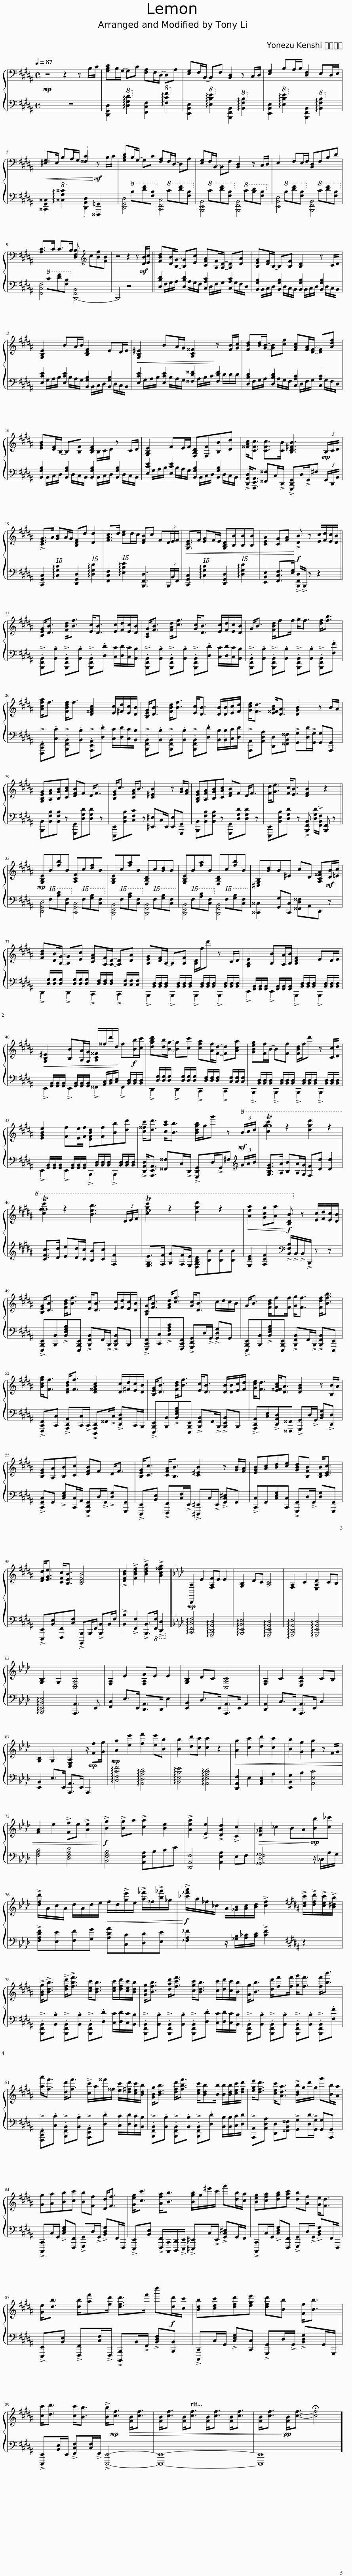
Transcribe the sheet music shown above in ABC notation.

X:1
%%score { ( 1 4 ) | ( 2 3 ) }
L:1/8
Q:1/4=87
M:4/4
I:linebreak $
K:B
V:1 bass
V:4 bass
V:2 bass
V:3 bass
V:1
!mp! z4 z2 z B,/C/ | [G,B,D]B,/G,/- G,C [F,A,]F,/D,/- D,A, | [E,G,]F,/B,,/- B,,F, [B,,D,]2 z C,/D,/ | [E,G,]2 B,A,/B,/ [D,F,]2 E,D,/E,/ |$!<(! [^E,G,]>E, B,A,/G,/ .[^^F,C]2!<)!!mf! z B,/C/ | %5
 [G,B,D]B,/G,/- G,C [F,A,]F,/D,/- D,A, | [E,G,]F,/B,,/- B,,F, [B,,D,]2 z C,/D,/ | E,2 F,E,/F,/ [B,,D,]F,B,D |$ [A,C]>C C>B, [D,F,B,][K:treble] c[Bf][FB] | z4 z2 z!mf! [DB]/[Ec]/ || %10
 [FBd][DB]/[B,G]/- [B,G][Ec] [CFA][A,F]/[A,D]/- [A,D][DA] | [B,EG][DF]/B,/- B,[B,F] [B,D]2 z C/D/ |$ [G,B,E]2 BA/B/ [B,DF]2 ED/E/ |!<(! [G,B,^E]2 BA/G/ [A,C^^F]2!<)! z [FB]/[Gc]/ | [FBd][Bd]/[GB]/- [GB][cf] [FAc][FA]/[DF]/- [DF][Adf] |$ %15
 [EGB][DF]/B,/- B,[B,F] [B,DF]2 z C/D/ | [G,B,E]2 FE/F/ [F,B,D][F,F][B,B][Dd] | [^^FAc]<[CFc] [CFc]>[CB] [B,D^FB]3!mp! (3B,/C/D/ |$ !>![CEG]>A [GB]A/G/ [B,DF]d [Dd]2 | [FAc]>d [ce]d/c/ [DFB]c F(3D/E/F/ | %20
!<(! [G,CE]>F [EG]F/E/ [G,B,D][B,B][B,B][B,B] | [CEA]2 [CG][FA]!<)! !>![DB] z [Ec]/[Fd]/[Ec]/[DB]/ ||$ [B,EG]<[DB] [FBd]<[Bf] [Ec]<[DB] [Ec]/[Fd]/[Ec]/[DB]/ | [A,CG]<[FB] [FAd]<[cf] [Gc]<[DB] [Ec]/[Fd]/[Ec]/[DB]/ | G<B [FBd]/ff/ g<f [df]<[fb] |$ %25
 [Acfa]<f [FBdf]<f [D^^FAc]2 [Ec]/[^Fd]/[Ec]/[DB]/ | [B,EG]<[DB] [FBd]<[Bf] [Ec]<[DB] [DB]/[DB]/[Ec]/[Fd]/ | [Gce]<[Fd] [E^^FAc]<[DA] [DGB]2 z B/A/ |$ [G,B,EG][A,FA][B,GB][CAc] [DFB]F D<F | [B,EG]<c [CFA]<B [C^EB]2 z [GB]/[FA]/ | %30
 [G,B,EG][A,FA][B,GB][CAc] [DFB]F D<F | [Fd]<[Ge] [Fc]<[EB] [DFB]2 z2 ||$ [G,B,E]B[fb]B [A,CF]c[df]B | [G,B,E]c[fa]B [F,B,D]c[Bd]B | [G,B,E]B[fa]B [F,B,D]c[fb]B | %35
 [^E,G,B,][Bd]B^E cD [A,C^^FA]!mf![DB]/[=Ec]/ |$ [FBd][DB]/[B,G]/- [B,G][Ec] [CFA][A,F]/[A,D]/- [A,D][DA] | [B,EG][DF]/B,/- B,[B,F] [B,D]/f/d' z C/D/ | [G,B,E]2 [B,B][A,A]/[B,B]/ [B,DF]2 ED/E/ |$!<(! [G,B,^E]2 [B,B][A,A]/[G,G]/ [A,C^^F]/^^f/d'/d/!<)! f!f![Bb]/[cc']/ | %40
 [dgbd'][db]/[Bg]/- [Bg][cc'] [cfa][Af]/[Fd]/- [Fd][Aca] | [GBeg][Ff]/B/- B[Ff] [FBd]/f/d' z [Cc]/[Dd]/ |$ [EGBe]2 [Ff][Ee]/[Ff]/ [DFBd][Ff][Bb][dd'] | [c^^fc']<[dd'] [cac']<[Bb] [Bdgb]/g/g' z!8va(! (3b/c'/d'/ | [c'g'c'']2 z2 [d'g'd'']2 z2 |$ %45
 [c'f'c'']2 z2 [be'b']3 (3d/e/f/ | [c'g'c'']2 z2 [d'g'd'']2 z2 |!<(! [ae'a']2 [gc'g'][aa']!<)! [Bdb]!8va)! z [Ec]/[Fd]/[Ec]/[DB]/ |$ [B,EG]<[DB] [FBd]<[Bf] [Ec]<[DB] [Ec]/[Fd]/[Ec]/[DB]/ | [A,CG]<[FB] [FAd]<[cf] [Gc]<[DB] c/d/c/B/ | %50
 G<B [FBd]/[Ff][Ff]/ [Gg]<[Ff] [Fdf]<[Bfb] |$ [Acfa]<[Ff] [DFBd]<[Ff] [D^^FAc]2 [Dc]/[^Fd]/[Ec]/[DB]/ | [B,EG]<[DB] [FBd]<[Bf] [Ec]<[DB] [DB]/[DB]/[Ec]/[Fd]/ | [Gce]<[Fd] [E^^FAc]<[DA] [DGB]2 z [B,B]/A/ |$ [B,EG][A,A][B,B][Cc] [DFB]F D<F | %55
 [B,EG]<[Cc] [CFA]<[B,B] [C^EB]2 z [GB]/[FA]/ | [EGB][Ac][Bd][ce] [GBd][B,FB] [B,DB]<[CEc] |$ [DFd]<[EGe] [CFc]<[B,EB] [B,DFB]4 | !>![DFBd]2 !>![FBdf]2 !>![Bdfb]2 !>![Ac^^fa]2 ||[K:Ab] [B,,,A,]2 E2 [F,A,F]E E2 | %60
 [G,B,]2 DC [A,C]4 | [F,A,]2 C2 [E,A,D]2 CB, |$ [G,B,]2 G,2 [C,E,A,]4 | [F,A,]2 E2 [F,A,F]E E2 | [G,B,]2 DC [C,A,C]4 | %65
 [F,A,]2 C2 [E,A,D]2 CB, |$ [G,B,]2 G,2 [C,E,A,]2 z/!mp! [Ff][Gg]/ | [Aa]2 [ee']2 [ff']2 [ee'][Bb] | [Bb]2 [dd'][cc'] [cc']2 z2 | [Aa]2 [cc']2 [dd']2 [cc']2 | %70
 [Bb]2 [Gg]2 [Aa]2 z F/G/ |$ [FA]2 e2 !>![Ff]e !>![Ae]2 | !>![Bg]2 !>![Bg]a !>![ca]2 [Be]2 | !>![Aea]2 !>![Ee]2 !>![DAd]2 !>![Cc]2 | [D_GB]2 _c2 BA[Bb][c_c'] |$ %75
 !>![dfd']/A/c/A/ d/A/d/e/!<(! f/d/!>![ge']/e/ !>![a_f']/_f/!>![b_g']/_g/!<)! |!f! !>![_c'_f'a']/a/_f/_c/ A/[_GB]/[Ac]/[Bd]/ !>![cf]2 !>![^c=e^c']/!>![^d^f^d']/!>![cec']/!>![=B^d=b]/ |$ !>![^G=B^g]<!>![B^d=b] !>![d^f^d']<!>![fb^f'] [^c=e^c']<[Bdb] [cec']/[dfd']/[cec']/[Bdb]/ | [^G^c^g]<[=B^f=b] [^d^a^d']<[f^c'^f'] [cgc']<[Bdb] [cc']/[dd']/[cc']/[Bb]/ | [^G^g]<[=B=b] [^d^d']/[^f^f'][ff']/ [g^g']<[ff'] [ff']<[b=b'] |$ %80
 [^a^a']<[^f^f'] [^d^d']<[ff'] !>![^c^c']/a/^^f'/^^f/ [=ec']/[d^fd']/[cec']/[=Bd=b]/ | [^G=B^g]<[B^d=b] [d^f^d']<[fb^f'] [^c=e^c']/[Bdb][Bb]/ [Bb]/[Bdb]/[cec']/[dfd']/ | [=e^g=e']<[^d^f^d'] [^ce^c']<[^Ad^a] !>![=Bd=b]/g/d'/g/ ^g'[Bb]/[Aa]/ |$ [^G^g][^A^a][=B=b][^c^c'] [Bb][^F^f] [^D^d]<[Ff] | [^G=e^g]<[^c^c'] [^A^f^a]<[=B=b] [Bgb]/g/^e'/c'/ ^g'[^db]/[ca]/ | %85
 [=B=e^g][^c^f^a][^dg=b][ea^c'] [db][^Af] [^Ge]<[^Fd] |$ [^G=e]<[^d=b] [db]/[^a^f'][^f^d']/ [dfd']>f' ^d''!f![dd']/[^c^c']/ | [=B^d=b][^c=e^c'][d^f^d'][e^g=e'] [dfd'][Bb] [^Ff]<[Bb] |$ [^c^c']<[^d^d'] [cc']<[=B=b] !>![Bb]<!mp![c^f]!>(! [^FB]<[cf] | [^F=B]<[^c^f] [FB]<[Q:1/4=80][cf] [FB]<[cf] [FB]<[Q:1/4=75][cf] | %90
 [^F=B]<[Q:1/4=70][^c^f]!>)![Q:1/4=60]!pp! [FB]<[cf]-[Q:1/4=40] !fermata![cf]4 |] %91
V:2
 z8 |!ped! [D,,G,,D,]2!8va(! !arpeggio![DGd]2!ped-up!!8va)!!ped! [F,,C,F,]2!8va(! !arpeggio![Fcf]2!ped-up!!8va)! |!ped! [E,,B,,E,]2!8va(! !arpeggio![EBe]2!ped-up!!8va)!!ped! [B,,,F,,B,,]2!8va(! !arpeggio![B,FB]2!ped-up!!8va)! |!ped! [E,,B,,E,]2!8va(! !arpeggio![EBe]2!ped-up!!8va)!!ped! [B,,,F,,B,,]2!8va(! !arpeggio![B,FB]2!ped-up!!8va)! |$!ped! [^^C,,G,,^^C,]2!8va(! !arpeggio![^^CG^^c]2!ped-up!!8va)! .[D,,A,,D,]2 [^^F,,,=G,,]2 | %5
!ped! [D,,G,,D,]4!8va(!!ped-up!!ped! [C,,F,,C,]4!8va)!!8va(!!ped-up!!8va)! |!ped! [B,,,E,,B,,]4!8va(!!ped-up!!ped! [B,,,F,,B,,]4!8va)!!8va(!!ped-up!!8va)! |!ped! [E,,B,,E,]4!8va(!!ped-up!!ped! [B,,,F,,B,,]4!8va)!!8va(!!ped-up!!8va)! |$!ped! [F,,C,F,]4!8va(!!ped-up!!ped! [B,,,-F,,B,,]4!8va)!!ped-up! | B,,,4 z4 || %10
!ped! [D,B,D]2 [D,B,D]2!ped-up!!ped! [C,A,C]2 [C,A,C]2!ped-up! |!ped! [B,,G,B,]2 [B,,G,B,]2!ped-up!!ped! [B,,G,B,]2 [B,,G,B,]2!ped-up! |$!ped! [E,CE]2 [E,CE]2!ped-up!!ped! [B,,G,B,]2 [B,,G,B,]2!ped-up! |!ped! [E,CE]2 [E,CE]2!ped-up!!ped! [^^F,D^^F]2 [F,DF]2!ped-up! |!ped! [D,B,D]2 [D,B,D]2!ped-up!!ped! [C,A,C]2 [C,A,C]2!ped-up! |$ %15
!ped! [B,,G,B,]2 [B,,G,B,]2!ped-up!!ped! [B,,G,B,]2 [B,,G,B,]2!ped-up! |!ped! [E,CE]2 [E,CE]2!ped-up!!ped! [B,,G,B,]2 [B,,G,B,]2!ped-up! |!ped! !>![D,,A,,D,]<[A,,,E,,A,,] [^^F,,^^F,]C,/!>!D,,/!ped-up!!ped! !>![G,,,D,,G,,]D,/!>!G,,/^F,!ped-up! (3G,,/D,,/B,,/ |$!ped! [C,,G,,C,]2!8va(! !arpeggio![cgc']2!ped-up!!8va)!!ped! [D,,G,,D,]2!8va(! !arpeggio![dgd']2!ped-up!!8va)! |!ped! [F,,C,F,]2!8va(! !arpeggio![ebe']2!ped-up!!8va)!!ped! [B,,,F,,D,]3 (3B,,,/B,,/F,,/!ped-up! | %20
!ped! [C,,G,,C,]2!8va(! !arpeggio![cgc']2!ped-up!!8va)!!ped! [D,,G,,D,]2!8va(! !arpeggio![dgd']2!ped-up!!8va)! | [E,,B,,E,]2 [F,,C,F,]>[E,G,]!f! !>![B,,,F,,D,]/!>!B,,,/ z z2 ||$!ped! !>!.[B,,,F,,B,,].[B,,B,] !>!.[B,,,F,,B,,].[B,,B,]!ped-up!!ped! !>!.[B,,,F,,B,,].[D,D] [C,C]/[D,D]/[C,C]/[B,,B,]/!ped-up! |!ped! !>!.[B,,,F,,B,,].[B,,B,] !>!.[B,,,F,,B,,].[B,,B,]!ped-up!!ped! !>!.[B,,,F,,B,,].[D,D] [C,C]/[D,D]/[C,C]/[B,,B,]/!ped-up! |!ped! !>!.[B,,,F,,B,,].[B,,B,] !>!.[B,,,F,,B,,].[B,,B,]!ped-up!!ped! !>!.[B,,,F,,B,,].[B,,B,] !>!.[B,,,F,,B,,].[F,F]!ped-up! |$ %25
!ped! !>!.[F,,,C,,F,,].[C,C] !>!.[B,,,F,,B,,].[B,,B,]!ped-up!!ped! !>!.[A,,,E,,A,,].[D,D] [C,C]/[D,D]/[C,C]/[B,,B,]/!ped-up! |!ped! !>!.[B,,,F,,B,,].[B,,B,] !>!.[B,,,F,,B,,].[B,,B,]!ped-up!!ped! !>!.[B,,,F,,B,,].[D,D] [B,,B,]/[B,,B,]/[C,C]/[D,D]/!ped-up! |!ped! !>![A,,,A,,][A,,D,A,]!ped-up!!ped! [D,,D,][^^F,,B,,^^F,]!ped-up!!ped! !>![G,,G,][D,D]/!>![G,,G,]/ [G,,G,][A,,,G,,]!ped-up! |$!ped! [B,,,B,,][B,,F,B,][B,,F,B,] z!ped-up!!ped! [G,,,G,,][D,G,D][D,G,D] z!ped-up! |!ped! [E,,,E,,][B,,E,B,][C,F,C] z!ped-up!!ped! [^E,,^E,]C,/E,,/ [E,,E,][G,,,G,,]!ped-up! | %30
!ped! [B,,,B,,][B,,F,B,][B,,F,B,] z!ped-up!!ped! [G,,,G,,][D,G,D][D,G,D] z!ped-up! | [E,,,E,,][B,,E,B,]!ped![D,G,D] z!ped-up!!ped! !>![B,,,F,,B,,] [D,G,D]/!>![F,,B,,F,]/!ped-up! [B,,,F,,] z ||$!mp!!ped! [D,,G,,D,]4!8va(!!ped-up!!ped! [C,,G,,C,]4!8va)!!8va(!!ped-up!!8va)! |!ped! [B,,,E,,B,,]4!8va(!!ped-up!!ped! [B,,,F,,B,,]4!8va)!!8va(!!ped-up!!8va)! |!ped! [B,,,E,,B,,]4!8va(!!ped-up!!ped! [B,,,F,,B,,]4!8va)!!8va(!!ped-up!!8va)! | %35
!ped! [^^C,,^^C,]2 [G,,G,][C,,C,]!ped-up!!ped! [^^F,,D,^^F,]A,,!ped-up!D,, z |$!ped! !>!D,,2 !>!D,,2!ped-up!!ped! !>!C,,2 !>!C,,2!ped-up! |!ped! !>!B,,,2 !>!B,,,2!ped-up!!ped! !>!B,,,2 !>!B,,,2!ped-up! |!ped! !>!E,,2 !>!E,,2!ped-up!!ped! !>!B,,,2 !>!B,,,2!ped-up! |$!ped! !>!E,,2 !>!E,,2!ped-up!!ped! !>!^^F,,2 !>!F,,2!ped-up! | %40
!ped! !>!D,,2 !>!D,,2!ped-up!!ped! !>!C,,2 !>!C,,2!ped-up! |!ped! !>!B,,,2 !>!B,,,2!ped-up!!ped! !>!B,,,2 !>!B,,,2!ped-up! |$!ped! !>!E,,2 !>!E,,2!ped-up!!ped! !>!B,,,2 !>!B,,,2!ped-up! |!ped! !>![D,,A,,D,]<[A,,,E,,A,,] [^^F,,^^F,]C,/!>!D,,/!ped-up!!ped! !>![G,,,D,,G,,]D,/!>!G,,/^F,!ped-up![K:treble]!mf! (3G/A/B/ |!ped! [G,B,EG]>[A,A] [B,B][A,A]/[G,G]/!ped-up!!ped! [F,F][Dd] [Dd]2!ped-up! |$ %45
!ped! [CFc]>[Dd] [Ee][Dd]/[Cc]/!ped-up!!ped! [B,B][Cc] [F,F]2!ped-up! |!ped! [E,G,E]>[F,F] [G,G][F,F]/[E,E]/!ped-up! [D,G,B,D][B,B][B,B][B,B] |!ped! [E,CE]2!ped-up!!ped! [F,CF]2!ped-up![K:bass]!f! !>![B,,F,B,]/!>!B,,/!>!B,,/!>!B,,,/ z z |$!ped! !>![E,,,B,,,E,,][B,,,B,,]!>![B,,E,G,B,][E,,,B,,,E,,]!ped-up!!ped! !>![B,,,F,,B,,]F,,/!>!B,,,/ !>![B,,,E,,B,,]B,,,!ped-up! |!ped! !>![F,,,C,,F,,][C,,C,]!>![C,F,A,C][F,,,C,,F,,]!ped-up!!ped! !>![G,,,D,,G,,]D,/!>!G,,/ !>![G,,D,G,]G,,!ped-up! | %50
!ped! !>![E,,,B,,,E,,][B,,,B,,]!>![B,,E,G,B,][E,,,B,,,E,,]!ped-up!!ped! !>![B,,,F,,B,,]F,,/!>!B,,,/ !>![B,,,F,,B,,]!ped-up![E,,,E,,] |$!ped! !>![F,,,C,,F,,][C,,C,]!ped-up!!ped! !>![A,,,D,,A,,][C,,C,]/!>!C,,/!ped-up!!ped! !>![D,,,A,,,D,,]^^F,,/!>!C,/ !>![D,,A,,D,]!ped-up!C,,/B,,,/ |!ped! !>![E,,,B,,,E,,][B,,,B,,]!>![B,,E,G,B,][E,,,B,,,E,,]!ped-up!!ped! !>![B,,,F,,B,,]F,,/!>!B,,,/ !>![B,,,E,,B,,]B,,,!ped-up! |!ped! !>![A,,,D,,A,,][C,E,]!ped-up!!ped!!>![D,,A,,D,][^^F,,,^^F,,]!ped-up!!ped! !>![G,,,G,,]D,/!>!G,,/ [B,,D,G,]!ped-up!!>![D,,D,] |$!ped! !>![C,,G,,C,]G,, !>![C,E,G,][C,,C,]/A,,/!ped-up!!ped! !>![G,,,D,,G,,]D,/!>!G,,/ !>![D,G,][G,,,G,,]!ped-up! | %55
!ped! !>![E,,,E,,][B,,E,]!ped-up!!ped! !>![F,,,F,,][C,F,]/!>!E,,/!ped-up!!ped! !>![^E,,,^E,,]C,/!>!E,,/ !>![G,,C,^E,]G,,!ped-up! |!ped! !>![C,,C,]G,,[C,E,G,][C,,C,]!ped-up!!ped! !>![G,,,G,,]D,/!>!G,,/ [D,G,][G,,,G,,]!ped-up! |$!ped! !>![E,,,E,,][B,,E,]!ped-up!!ped![F,,,F,,][C,F,]!ped-up!!ped! !>![B,,,,B,,,]B,,,/F,,/ !>![B,,,B,,]B,,/F,/ | !>![B,,B,]2 !>![F,,F,]2 !>![B,,,B,,]>!8vb(![F,,,F,,]!ped-up! !>![D,,,D,,]2!8vb)! ||[K:Ab]!mp!!ped! !arpeggio![C,,F,,C,F,]4!ped-up!!ped! !arpeggio![A,,,D,,A,,D,]4!ped-up! | %60
!ped! !arpeggio![B,,,E,,B,,E,]4!ped-up!!ped! !arpeggio![A,,,E,,A,,D,]4!ped-up! |!ped! !arpeggio![A,,,D,,A,,E,]4!ped-up!!ped! !arpeggio![A,,,E,,A,,D,]4!ped-up! |$!ped! !arpeggio![B,,,E,,B,,E,]4!ped-up!!ped! [A,,,A,,]3 E,,!ped-up! |!ped! [F,,C,]2 E,>E,,!ped-up!!ped! [D,,A,,]>D,, E,2!ped-up! |!ped! [E,,B,,]2 D,>E,,!ped-up!!ped! [A,,,A,,]>E,, A,,2!ped-up! | %65
!ped! [D,,A,,]2 C,>D,,!ped-up!!ped! [A,,,A,,]>E,, C,2!ped-up! |$!ped! [E,,B,,]2 E,>E,,!ped-up!!ped! [A,,,A,,]>E,, A,,,2!ped-up! |!mp!!ped! !arpeggio![C,F,CF]4!ped-up!!ped! !arpeggio![A,,D,A,D]4!ped-up! |!ped! !arpeggio![B,,E,B,E]4!ped-up!!ped! !arpeggio![A,,E,A,D]4!ped-up! |!ped!!<(! [D,,A,,F,]2 E,2!ped-up!!ped! [A,,C,E,]2 A,2!ped-up! | %70
!ped! [E,,B,,G,]2 B,2!ped-up!!ped! [A,,E,C]4!ped-up! |$!ped! [F,A,C]4!ped-up!!ped! [D,F,A,D]4!<)!!ped-up! |!f!!ped! [B,,E,G,B,]4!ped-up!!ped! [A,,E,A,]B,CE!ped-up! |!ped! [D,,A,,F,]4!ped-up!!ped! [A,,E,A,]2 E,F,!ped-up! |!>(!!ped! [_G,,D,_G,]6!>)!!mp! z/ _C,/A,/G,/!ped-up! |$ %75
!ped! !>![F,A,DF][E,E][F,F][G,G] [A,DA][C,C][D,D][E,E]!ped-up! |!ped! [_F,A,_F]2 z/ [_G,B,]/[A,_C]/[B,D]/!ped-up! !>![CF]2 z2 |$!ped! !>!.[=B,,,^F,,=B,,].[B,,=B,] !>!.[B,,,F,,B,,].[B,,B,]!ped-up!!ped! !>!.[B,,,F,,B,,].[^D,^D] [^C,^C]/[D,D]/[C,C]/[B,,B,]/!ped-up! |!ped! !>!.[=B,,,^F,,=B,,].[B,,=B,] !>!.[B,,,F,,B,,].[B,,B,]!ped-up!!ped! !>!.[B,,,F,,B,,].[^D,^D] [^C,^C]/[D,D]/[C,C]/[B,,B,]/!ped-up! |!ped! !>!.[=B,,,^F,,=B,,].[B,,=B,] !>!.[B,,,F,,B,,].[B,,B,]!ped-up!!ped! !>!.[B,,,F,,B,,].[B,,B,] !>!.[B,,,F,,B,,].[^F,^F]!ped-up! |$ %80
!ped! !>!.[^F,,,^C,,^F,,].[^C,^C] !>!.[=B,,,F,,=B,,].[B,,=B,]!ped-up!!ped! !>!.[^A,,,=E,,^A,,].[^D,^D] [C,C]/[D,D]/[C,C]/[B,,B,]/!ped-up! |!ped! !>!.[=B,,,^F,,=B,,].[B,,=B,] !>!.[B,,,F,,B,,].[B,,B,]!ped-up!!ped! !>!.[B,,,F,,B,,].[^D,^D] [B,,B,]/[B,,B,]/[^C,^C]/[D,D]/!ped-up! |!ped! !>![^A,,,^A,,][A,,^D,^A,]!ped-up!!ped! [^D,,D,][^^F,,=B,,^^F,]!ped-up!!ped! !>![^G,,^G,][D,^D]/!>![G,,G,]/ [G,,G,][A,,,G,,]!ped-up! |$!ped! !>![^C,,,^C,,]^C,/^G,,/ !>![C,=E,^G,]!ped-up![^F,,,^F,,]!ped! !>![^G,,,G,,]^D,/!>!G,,/ !>![=B,,D,G,]!ped-up!F,,/F,,,/ |!ped! !>![=E,,,=E,,][=B,,=E,]!ped-up!!ped! !>![^F,,,^F,,]/[^C,,,^C,,]/!ped-up![^D,,,^D,,]/!>![E,,,E,,]/!ped! !>![^E,,,^E,,]^C,/!>!E,,/ !>![^G,,C,^E,]G,,/F,,/!ped-up! | %85
!ped! !>![^C,,,^C,,]^C,/^G,,/ !>![C,=E,^G,]!ped-up![^F,,,^F,,]!ped! !>![^G,,,G,,]^D,/!>!G,,/ !>![=B,,D,G,]!ped-up!F,,/F,,,/ |$!ped! !>![=E,,,=E,,][=B,,=E,]!ped-up!!ped! !>![^F,,,^F,,][^C,^F,]/!>!F,,,/!ped-up!!ped! !>![=B,,,,=B,,,]B,,/!>!F,,/ !>![B,,^D,F,][B,,,B,,]!ped-up! |!ped! !>![^C,,,^C,,]^C,/^G,,/ !>![C,=E,^G,][C,,C,]!ped-up!!ped! !>![^G,,,G,,]^D,/!>!G,,/ !>![=B,,D,G,]G,,/G,,,/!ped-up! |$!ped! !>![=E,,,=E,,][=B,,=E,]/E,,/!ped-up!!ped! !>![^F,,^C,^F,][C,F,]/!>!F,,/!ped-up!!ped! !>![E,,,E,,]4- | [E,,,E,,]8- | %90
 [E,,,E,,]8!ped-up! |] %91
V:3
 x8 | x2!8va(! x2!8va)! x2!8va(! x2!8va)! | x2!8va(! x2!8va)! x2!8va(! x2!8va)! | x2!8va(! x2!8va)! x2!8va(! x2!8va)! |$ x2!8va(! x2!8va)! x4 | %5
 x!8va(! B[df][FB]!8va)! x!8va(! c[df][FB]!8va)! | x!8va(! c[df][FB]!8va)! x!8va(! c[Bd][FB]!8va)! | x!8va(! B[df][FB]!8va)! x!8va(! c[df][FB]!8va)! |$ x!8va(! c[df][FB]!8va)! x4 | x8 || %10
 x/ F,/G,/A,/ x/ A,/G,/F,/ x/ D,/F,/G,/ x/ G,/F,/D,/ | x/ B,,/C,/D,/ x/ D,/C,/B,,/ x/ B,,/C,/D,/ x/ D,/C,/B,,/ |$ x/ G,/A,/B,/ x/ B,/A,/G,/ x/ B,,/C,/D,/ x/ D,/C,/B,,/ | x/ G,/A,/B,/ x/ B,/A,/G,/ x/ A,/B,/C/ x/ D/D/D/ | x/ F,/G,/A,/ x/ A,/G,/F,/ x/ D,/F,/G,/ x/ G,/F,/D,/ |$ %15
 x/ B,,/C,/D,/ x/ D,/C,/B,,/ x/ B,,/C,/D,/ x/ D,/C,/B,,/ | x/ G,/A,/B,/ x/ B,/A,/G,/ x/ B,,/C,/D,/ x/ D,/C,/B,,/ | x8 |$ x2!8va(! x2!8va)! x2!8va(! x2!8va)! | x2!8va(! x2!8va)! x4 | %20
 x2!8va(! x2!8va)! x2!8va(! x2!8va)! | x8 ||$ x8 | x8 | x8 |$ %25
 x8 | x8 | x8 |$ x8 | x8 | %30
 x8 | x8 ||$ x!8va(! f[bd'][cf]!8va)! x!8va(! f[gb][cf]!8va)! | x!8va(! f[ac'][cf]!8va)! x!8va(! f[gb][cf]!8va)! | x!8va(! f[ac'][cf]!8va)! x!8va(! f[gb][cf]!8va)! | %35
 x8 |$ x/ [D,G,]/[D,G,]/[D,G,]/ x/ [D,G,]/[D,G,]/[D,G,]/ x/ [D,F,]/[D,F,]/[D,F,]/ x/ [C,F,]/[C,F,]/[C,F,]/ | x/ [B,,D,]/[B,,D,]/[B,,D,]/ x/ [B,,D,]/[B,,D,]/[B,,D,]/ x/ [B,,D,]/[B,,D,]/[B,,D,]/ x/ [B,,D,]/[B,,D,]/[B,,D,]/ | x/ [G,,B,,]/[G,,B,,]/[G,,B,,]/ x/ [G,,B,,]/[G,,B,,]/[G,,B,,]/ x/ [B,,D,]/[B,,D,]/[B,,D,]/ x/ [B,,D,]/[B,,D,]/[B,,D,]/ |$ x/ [G,,B,,]/[G,,B,,]/[G,,B,,]/ x/ [G,,B,,]/[G,,B,,]/[G,,B,,]/ x/ [A,,C,]/[B,,D,]/[C,E,]/ x/ [B,,D,]/[B,,D,]/[B,,D,]/ | %40
 x/ [D,G,]/[D,G,]/[D,G,]/ x/ [D,G,]/[D,G,]/[D,G,]/ x/ [D,F,]/[D,F,]/[D,F,]/ x/ [C,F,]/[C,F,]/[C,F,]/ | x/ [B,,D,]/[B,,D,]/[B,,D,]/ x/ [B,,D,]/[B,,D,]/[B,,D,]/ x/ [B,,D,]/[B,,D,]/[B,,D,]/ x/ [B,,D,]/[B,,D,]/[B,,D,]/ |$ x/ [G,,B,,]/[G,,B,,]/[G,,B,,]/ x/ [G,,B,,]/[G,,B,,]/[G,,B,,]/ x/ [B,,D,]/[B,,D,]/[B,,D,]/ x/ [B,,D,]/[B,,D,]/[B,,D,]/ | x7[K:treble] x | x8 |$ %45
 x8 | x8 | x4[K:bass] x4 |$ x8 | x8 | %50
 x8 |$ x8 | x8 | x8 |$ x8 | %55
 x8 | x8 |$ x8 | x11/2!8vb(! x5/2!8vb)! ||[K:Ab] x8 | %60
 x8 | x8 |$ x8 | x8 | x8 | %65
 x8 |$ x8 | x8 | x8 | x8 | %70
 x8 |$ x8 | x8 | x8 | x8 |$ %75
 x8 | x8 |$ x8 | x8 | x8 |$ %80
 x8 | x8 | x8 |$ x8 | x8 | %85
 x8 |$ x8 | x8 |$ x8 | x8 | %90
 x8 |] %91
V:4
 x8 | x8 | x8 | x8 |$ x8 | %5
 x8 | x8 | x8 |$ x5[K:treble] x3 | x8 || %10
 x8 | x8 |$ x8 | x8 | x8 |$ %15
 x9/2 B,/C/D/ x2 | x8 | x8 |$ x8 | x8 | %20
 x8 | x8 ||$ x8 | x8 | x8 |$ %25
 x8 | x8 | x8 |$ x8 | x8 | %30
 x8 | x8 ||$ x8 | x8 | x8 | %35
 x8 |$ x8 | x8 | x8 |$ x8 | %40
 x8 | x8 |$ x8 | x7!8va(! x | Tg'8 |$ %45
 Tf'8 | Te'8 | x5!8va)! x3 |$ x8 | x8 | %50
 x8 |$ x8 | x8 | x8 |$ x8 | %55
 x8 | x8 |$ x8 | x8 ||[K:Ab] x8 | %60
 x8 | x8 |$ x8 | x8 | x8 | %65
 x8 |$ x8 | x8 | x8 | x8 | %70
 x8 |$ x8 | x8 | x8 | x8 |$ %75
 x8 | x8 |$ x8 | x8 | x8 |$ %80
 x8 | x8 | x8 |$ x8 | x8 | %85
 x8 |$ x8 | x8 |$ x8 | x8 | %90
 x8 |] %91
